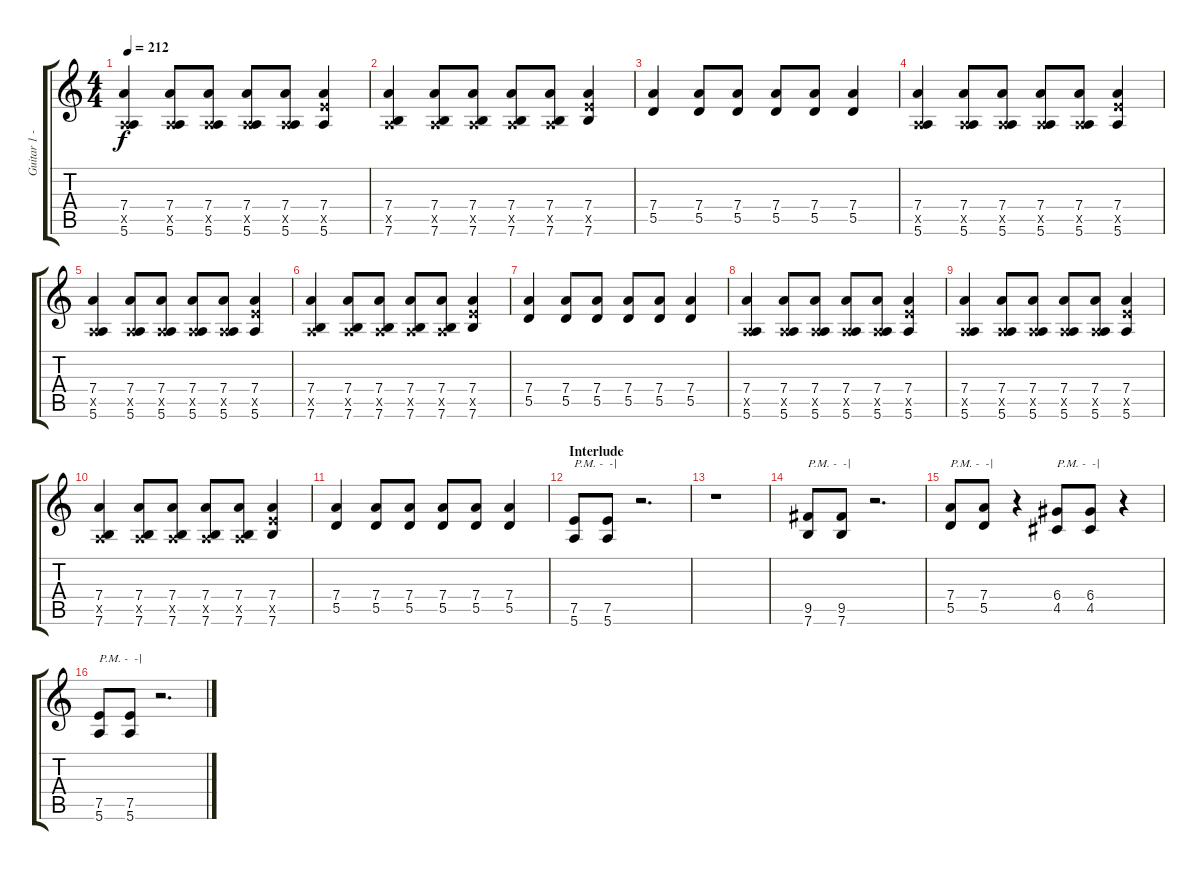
\track ("Guitar 1 - Distortion" "Guitar 1 -") {instrument distortionguitar}
\staff {score tabs}
\tuning (E4 B3 G3 D3 A2 E2) {hide}
\ts (4 4)
\tempo 212
\clef g2
\ks c
(7.4 0.5{x} 5.6).4{dy f} (7.4 0.5{x} 5.6).8 (7.4 0.5{x} 5.6).8 (7.4 0.5{x} 5.6).8 (7.4 0.5{x} 5.6).8 (7.4 7.5{x} 5.6).4 |
(7.4 0.5{x} 7.6).4 (7.4 0.5{x} 7.6).8 (7.4 0.5{x} 7.6).8 (7.4 0.5{x} 7.6).8 (7.4 0.5{x} 7.6).8 (7.4 7.5{x} 7.6).4 |
(7.4 5.5).4 (7.4 5.5).8 (7.4 5.5).8 (7.4 5.5).8 (7.4 5.5).8 (7.4 5.5).4 |
(7.4 0.5{x} 5.6).4 (7.4 0.5{x} 5.6).8 (7.4 0.5{x} 5.6).8 (7.4 0.5{x} 5.6).8 (7.4 0.5{x} 5.6).8 (7.4 7.5{x} 5.6).4 |
(7.4 0.5{x} 5.6).4 (7.4 0.5{x} 5.6).8 (7.4 0.5{x} 5.6).8 (7.4 0.5{x} 5.6).8 (7.4 0.5{x} 5.6).8 (7.4 7.5{x} 5.6).4 |
(7.4 0.5{x} 7.6).4 (7.4 0.5{x} 7.6).8 (7.4 0.5{x} 7.6).8 (7.4 0.5{x} 7.6).8 (7.4 0.5{x} 7.6).8 (7.4 7.5{x} 7.6).4 |
(7.4 5.5).4 (7.4 5.5).8 (7.4 5.5).8 (7.4 5.5).8 (7.4 5.5).8 (7.4 5.5).4 |
(7.4 0.5{x} 5.6).4 (7.4 0.5{x} 5.6).8 (7.4 0.5{x} 5.6).8 (7.4 0.5{x} 5.6).8 (7.4 0.5{x} 5.6).8 (7.4 7.5{x} 5.6).4 |
(7.4 0.5{x} 5.6).4 (7.4 0.5{x} 5.6).8 (7.4 0.5{x} 5.6).8 (7.4 0.5{x} 5.6).8 (7.4 0.5{x} 5.6).8 (7.4 7.5{x} 5.6).4 |
(7.4 0.5{x} 7.6).4 (7.4 0.5{x} 7.6).8 (7.4 0.5{x} 7.6).8 (7.4 0.5{x} 7.6).8 (7.4 0.5{x} 7.6).8 (7.4 7.5{x} 7.6).4 |
(7.4 5.5).4 (7.4 5.5).8 (7.4 5.5).8 (7.4 5.5).8 (7.4 5.5).8 (7.4 5.5).4 |
\section ("" "Interlude")
(7.5 5.6).8{txt "P.M. -  -|"} (7.5 5.6).8 r.2{d} |
r.1 |
(9.5 7.6).8{txt "P.M. -  -|"} (9.5 7.6).8 r.2{d} |
(7.4 5.5).8{txt "P.M. -  -|"} (7.4 5.5).8 r.4 (6.4 4.5).8{txt "P.M. -  -|"} (6.4 4.5).8 r.4 |
(7.5 5.6).8{txt "P.M. -  -|"} (7.5 5.6).8 r.2{d}
